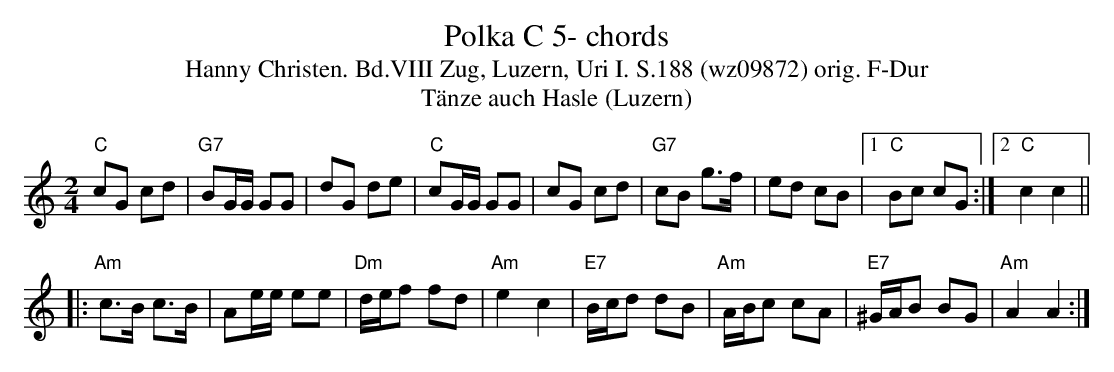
X:1
T:Polka C 5- chords
T:Hanny Christen. Bd.VIII Zug, Luzern, Uri I. S.188 (wz09872) orig. F-Dur
T:T\"anze auch Hasle (Luzern)
M:2/4
L:1/8
K:Cmaj%%MIDI gchordon
"C"cG cd | "G7"BG/2G/2 GG | dG de | "C"cG/2G/2 GG | cG cd | "G7"cB g>f | ed cB |1 "C"Bc cG :|2 "C"c2c2 ||
|: "Am"c>B c>B | Ae/2e/2 ee | "Dm"d/2e/2f fd | "Am"e2c2 | "E7"B/2c/2d dB | "Am"A/2B/2c cA | "E7"^G/2A/2B BG | "Am"A2A2 :|
